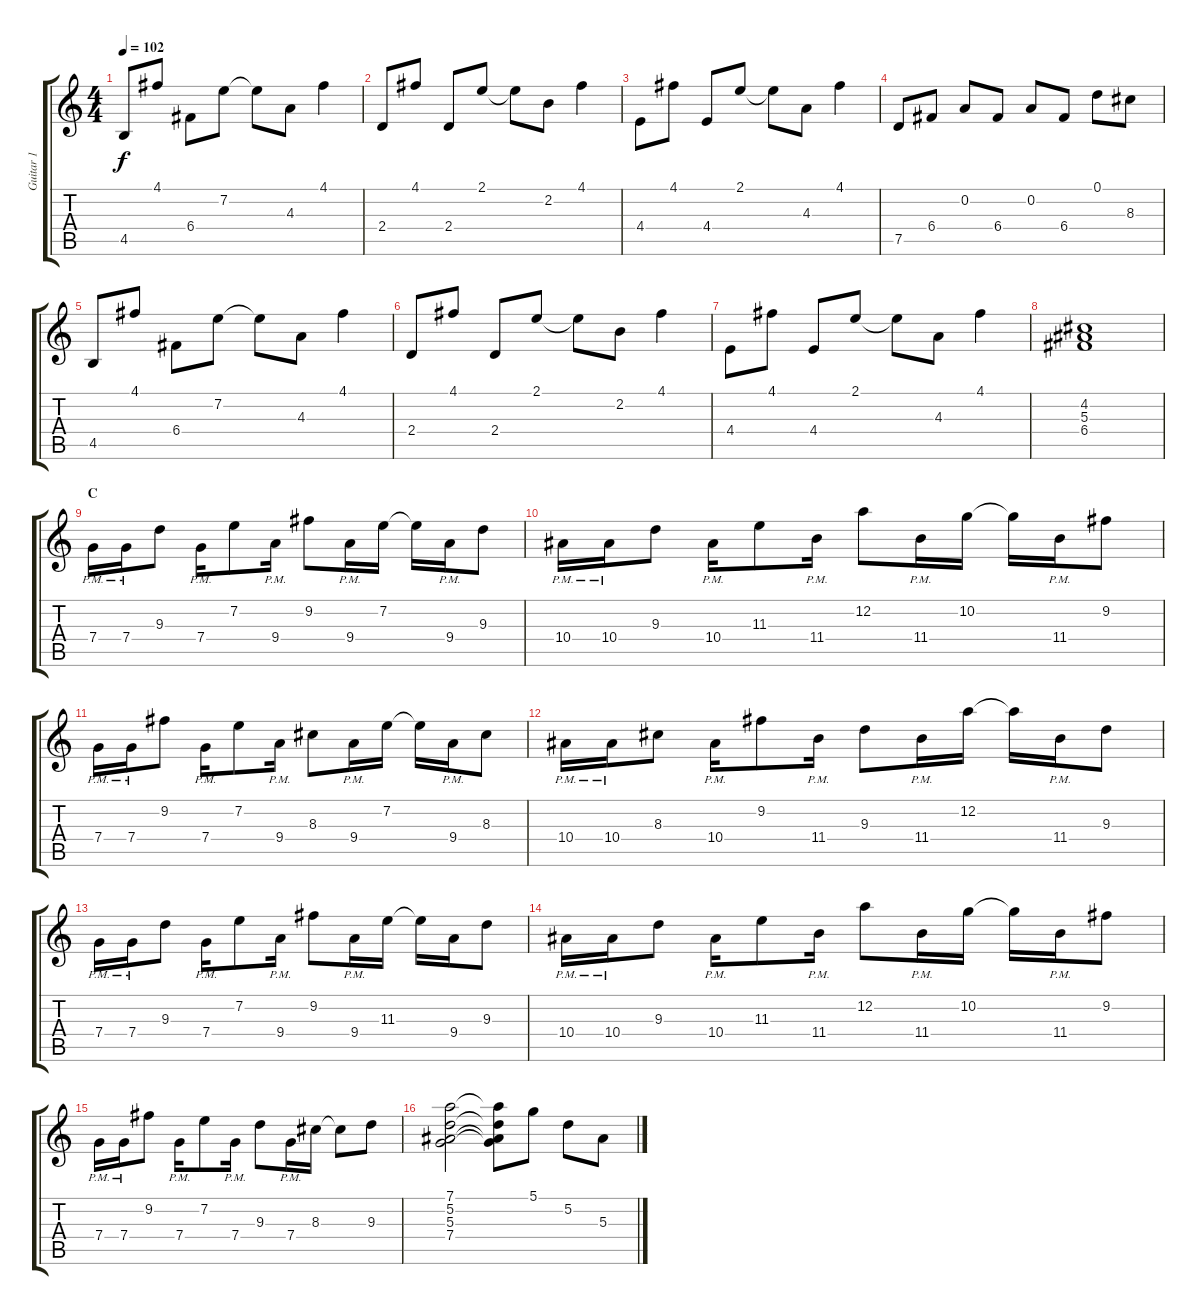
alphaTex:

\track ("Guitar 1" "Guitar 1") {instrument distortionguitar}
\staff {score tabs}
\tuning (D4 A3 F3 C3 G2 D2) {hide}
\ts (4 4)
\tempo 102
\clef g2
\ks c
4.5.8{dy f} 4.1.8 6.4.8 7.2.8 7.2{t}.8 4.3.8 4.1.4 |
2.4.8 4.1.8 2.4.8 2.1.8 2.1{t}.8 2.2.8 4.1.4 |
4.4.8 4.1.8 4.4.8 2.1.8 2.1{t}.8 4.3.8 4.1.4 |
7.5.8 6.4.8 0.2.8 6.4.8 0.2.8 6.4.8 0.1.8 8.3.8 |
4.5.8 4.1.8 6.4.8 7.2.8 7.2{t}.8 4.3.8 4.1.4 |
2.4.8 4.1.8 2.4.8 2.1.8 2.1{t}.8 2.2.8 4.1.4 |
4.4.8 4.1.8 4.4.8 2.1.8 2.1{t}.8 4.3.8 4.1.4 |
(4.2 5.3 6.4).1 |
\section ("" "C")
7.4{pm}.16 7.4{pm}.16 9.3.8 7.4{pm}.16 7.2.8 9.4{pm}.16 9.2.8 9.4{pm}.16 7.2.16 7.2{t}.16 9.4{pm}.16 9.3.8 |
10.4{pm}.16 10.4{pm}.16 9.3.8 10.4{pm}.16 11.3.8 11.4{pm}.16 12.2.8 11.4{pm}.16 10.2.16 10.2{t}.16 11.4{pm}.16 9.2.8 |
7.4{pm}.16 7.4{pm}.16 9.2.8 7.4{pm}.16 7.2.8 9.4{pm}.16 8.3.8 9.4{pm}.16 7.2.16 7.2{t}.16 9.4{pm}.16 8.3.8 |
10.4{pm}.16 10.4{pm}.16 8.3.8 10.4{pm}.16 9.2.8 11.4{pm}.16 9.3.8 11.4{pm}.16 12.2.16 12.2{t}.16 11.4{pm}.16 9.3.8 |
7.4{pm}.16 7.4{pm}.16 9.3.8 7.4{pm}.16 7.2.8 9.4{pm}.16 9.2.8 9.4{pm}.16 11.3.16 11.3{t}.16 9.4.16 9.3.8 |
10.4{pm}.16 10.4{pm}.16 9.3.8 10.4{pm}.16 11.3.8 11.4{pm}.16 12.2.8 11.4{pm}.16 10.2.16 10.2{t}.16 11.4{pm}.16 9.2.8 |
7.4{pm}.16 7.4{pm}.16 9.2.8 7.4{pm}.16 7.2.8 7.4{pm}.16 9.3.8 7.4{pm}.16 8.3.16 8.3{t}.8 9.3.8 |
(7.1 5.2 5.3 7.4).2 (7.1{t} 5.2{t} 5.3{t} 7.4{t}).8 5.1.8 5.2.8 5.3.8
